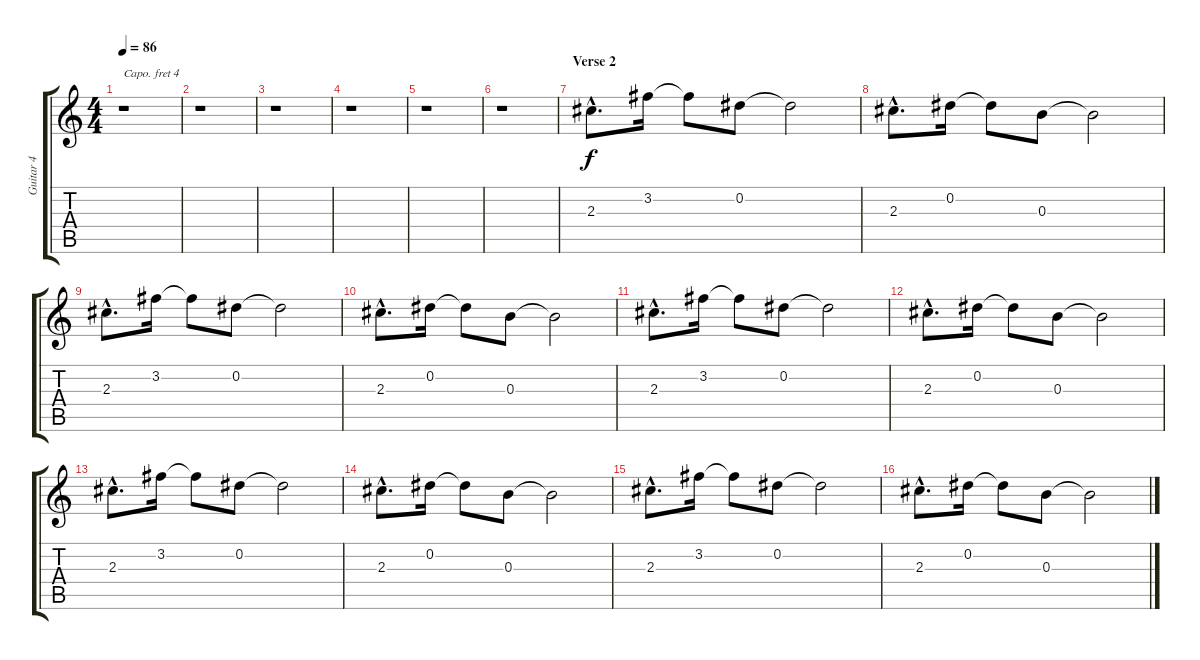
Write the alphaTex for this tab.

\track ("Guitar 4" "Guitar 4") {instrument electricguitarclean}
\staff {score tabs}
\capo 4
\tuning (E4 B3 G3 D3 A2 E2) {hide}
\ts (4 4)
\tempo 86
\clef g2
\ks c
r.1{dy f} |
r.1 |
r.1 |
r.1 |
r.1 |
r.1 |
\section ("" "Verse 2")
2.3{hac}.8{d} 3.2.16 3.2{t}.8 0.2.8 0.2{t}.2 |
2.3{hac}.8{d} 0.2.16 0.2{t}.8 0.3.8 0.3{t}.2 |
2.3{hac}.8{d} 3.2.16 3.2{t}.8 0.2.8 0.2{t}.2 |
2.3{hac}.8{d} 0.2.16 0.2{t}.8 0.3.8 0.3{t}.2 |
2.3{hac}.8{d} 3.2.16 3.2{t}.8 0.2.8 0.2{t}.2 |
2.3{hac}.8{d} 0.2.16 0.2{t}.8 0.3.8 0.3{t}.2 |
2.3{hac}.8{d} 3.2.16 3.2{t}.8 0.2.8 0.2{t}.2 |
2.3{hac}.8{d} 0.2.16 0.2{t}.8 0.3.8 0.3{t}.2 |
2.3{hac}.8{d} 3.2.16 3.2{t}.8 0.2.8 0.2{t}.2 |
2.3{hac}.8{d} 0.2.16 0.2{t}.8 0.3.8 0.3{t}.2
